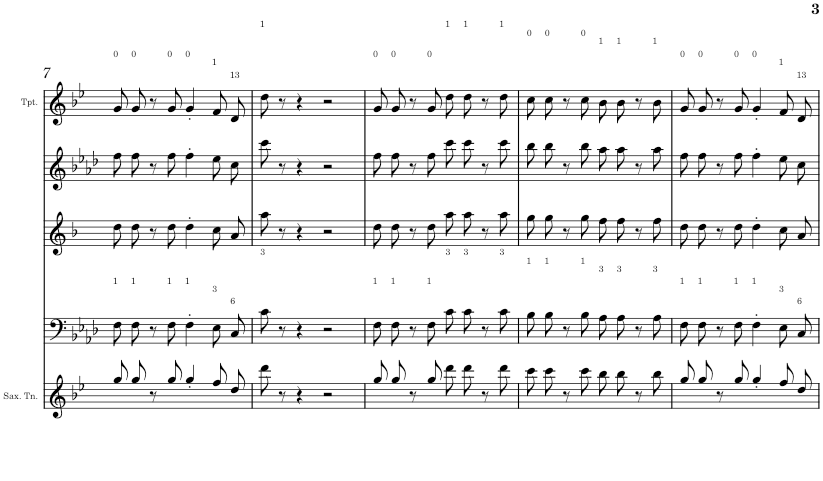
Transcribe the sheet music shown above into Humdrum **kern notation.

**kern	**kern	**kern	**kern	**kern
*part5	*part4	*part3	*part2	*part1
*staff5	*staff4	*staff3	*staff2	*staff1
*I"Saxofone Tenor	*I"Trombone	*I"Saxofone Alto	*I"Flauta	*I"Trumpet in Bb
*I'Sax. Tn.	*I'Trb	*	*I'Fl	*I'Tpt.
!!LO:PB:g=z
*clefG2	*clefF4	*clefG2	*clefG2	*clefG2
*Trd8c14	*	*Trd5c9	*	*Trd1c2
*k[b-e-]	*k[b-e-a-d-]	*k[b-]	*k[b-e-a-d-]	*k[b-e-]
*B-:	*A-:	*F:	*A-:	*B-:
*M4/4	*M4/4	*M4/4	*M4/4	*M4/4
=7	=7	=7	=7	=7
!	!	!	!	!LO:TX:a:t=0
!	!LO:TX:a:t=1	!	!	!
8gg/L	8F\L	8dd\L	8ff\L	8g/L
!	!	!	!	!LO:TX:a:t=0
!	!LO:TX:a:t=1	!	!	!
8gg/J	8F\J	8dd\J	8ff\J	8g/J
8r	8r	8r	8r	8r
!	!	!	!	!LO:TX:a:t=0
!	!LO:TX:a:t=1	!	!	!
8gg/	8F\	8dd\	8ff\	8g/
!	!	!	!	!LO:TX:a:t=0
!	!LO:TX:a:t=1	!	!	!
4gg'/	4F'\	4dd'\	4ff'\	4g'/
!	!	!	!	!LO:TX:a:t=1
!	!LO:TX:a:t=3	!	!	!
8ff/L	8E-\L	8cc\L	8ee-\L	8f/L
!	!	!	!	!LO:TX:a:t=13
!	!LO:TX:a:t=6	!	!	!
8dd/J	8C\J	8a\J	8cc\J	8d/J
=8	=8	=8	=8	=8
!	!	!	!	!LO:TX:a:t=1
!	!LO:TX:a:t=3	!	!	!
8ddd\	8c\	8aa\	8ccc\	8dd\
8r	8r	8r	8r	8r
4r	4r	4r	4r	4r
2r	2r	2r	2r	2r
=9	=9	=9	=9	=9
!	!	!	!	!LO:TX:a:t=0
!	!LO:TX:a:t=1	!	!	!
8gg/L	8F\L	8dd\L	8ff\L	8g/L
!	!	!	!	!LO:TX:a:t=0
!	!LO:TX:a:t=1	!	!	!
8gg/J	8F\J	8dd\J	8ff\J	8g/J
8r	8r	8r	8r	8r
!	!	!	!	!LO:TX:a:t=0
!	!LO:TX:a:t=1	!	!	!
8gg/	8F\	8dd\	8ff\	8g/
!	!	!	!	!LO:TX:a:t=1
!	!LO:TX:a:t=3	!	!	!
8ddd\L	8c\L	8aa\L	8ccc\L	8dd\L
!	!	!	!	!LO:TX:a:t=1
!	!LO:TX:a:t=3	!	!	!
8ddd\J	8c\J	8aa\J	8ccc\J	8dd\J
8r	8r	8r	8r	8r
!	!	!	!	!LO:TX:a:t=1
!	!LO:TX:a:t=3	!	!	!
8ddd\	8c\	8aa\	8ccc\	8dd\
=10	=10	=10	=10	=10
!	!	!	!	!LO:TX:a:t=0
!	!LO:TX:a:t=1	!	!	!
8ccc\L	8B-\L	8gg\L	8bb-\L	8cc\L
!	!	!	!	!LO:TX:a:t=0
!	!LO:TX:a:t=1	!	!	!
8ccc\J	8B-\J	8gg\J	8bb-\J	8cc\J
8r	8r	8r	8r	8r
!	!	!	!	!LO:TX:a:t=0
!	!LO:TX:a:t=1	!	!	!
8ccc\	8B-\	8gg\	8bb-\	8cc\
!	!	!	!	!LO:TX:a:t=1
!	!LO:TX:a:t=3	!	!	!
8bb-\L	8A-\L	8ff\L	8aa-\L	8b-\L
!	!	!	!	!LO:TX:a:t=1
!	!LO:TX:a:t=3	!	!	!
8bb-\J	8A-\J	8ff\J	8aa-\J	8b-\J
8r	8r	8r	8r	8r
!	!	!	!	!LO:TX:a:t=1
!	!LO:TX:a:t=3	!	!	!
8bb-\	8A-\	8ff\	8aa-\	8b-\
=11	=11	=11	=11	=11
!	!	!	!	!LO:TX:a:t=0
!	!LO:TX:a:t=1	!	!	!
8gg/L	8F\L	8dd\L	8ff\L	8g/L
!	!	!	!	!LO:TX:a:t=0
!	!LO:TX:a:t=1	!	!	!
8gg/J	8F\J	8dd\J	8ff\J	8g/J
8r	8r	8r	8r	8r
!	!	!	!	!LO:TX:a:t=0
!	!LO:TX:a:t=1	!	!	!
8gg/	8F\	8dd\	8ff\	8g/
!	!	!	!	!LO:TX:a:t=0
!	!LO:TX:a:t=1	!	!	!
4gg'/	4F'\	4dd'\	4ff'\	4g'/
!	!	!	!	!LO:TX:a:t=1
!	!LO:TX:a:t=3	!	!	!
8ff/L	8E-\L	8cc\L	8ee-\L	8f/L
!	!	!	!	!LO:TX:a:t=13
!	!LO:TX:a:t=6	!	!	!
8dd/J	8C\J	8a\J	8cc\J	8d/J
=	=	=	=	=
*-	*-	*-	*-	*-
